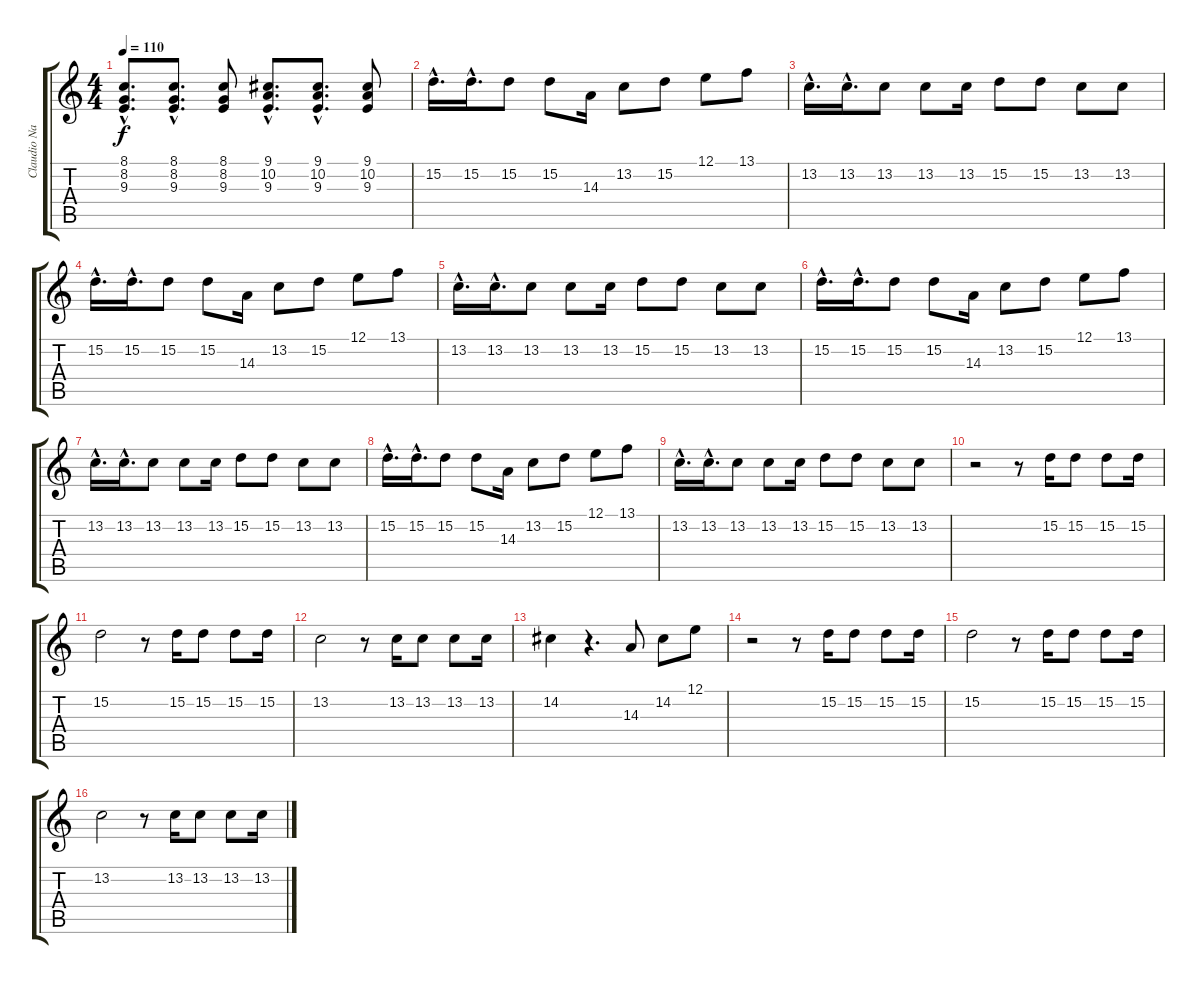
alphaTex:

\track ("Claudio Narea (Teclado N2)" "Claudio Na") {instrument accordion}
\staff {score tabs}
\tuning (E4 B3 G3 D3 A2 E2) {hide}
\ts (4 4)
\tempo 110
\clef g2
\ks c
(8.1{hac} 8.2{hac} 9.3{hac}).8{d dy f volume 13} (8.1{hac} 8.2{hac} 9.3{hac}).8{d} (8.1 8.2 9.3).8 (9.1{hac} 10.2{hac} 9.3{hac}).8{d} (9.1{hac} 10.2{hac} 9.3{hac}).8{d} (9.1 10.2 9.3).8 |
15.2{hac}.16{d volume 8} 15.2{hac}.16{d} 15.2.8 15.2.8 14.3.16 13.2.8 15.2.8 12.1.8 13.1.8 |
13.2{hac}.16{d} 13.2{hac}.16{d} 13.2.8 13.2.8 13.2.16 15.2.8 15.2.8 13.2.8 13.2.8 |
15.2{hac}.16{d} 15.2{hac}.16{d} 15.2.8 15.2.8 14.3.16 13.2.8 15.2.8 12.1.8 13.1.8 |
13.2{hac}.16{d} 13.2{hac}.16{d} 13.2.8 13.2.8 13.2.16 15.2.8 15.2.8 13.2.8 13.2.8 |
15.2{hac}.16{d} 15.2{hac}.16{d} 15.2.8 15.2.8 14.3.16 13.2.8 15.2.8 12.1.8 13.1.8 |
13.2{hac}.16{d} 13.2{hac}.16{d} 13.2.8 13.2.8 13.2.16 15.2.8 15.2.8 13.2.8 13.2.8 |
15.2{hac}.16{d} 15.2{hac}.16{d} 15.2.8 15.2.8 14.3.16 13.2.8 15.2.8 12.1.8 13.1.8 |
13.2{hac}.16{d} 13.2{hac}.16{d} 13.2.8 13.2.8 13.2.16 15.2.8 15.2.8 13.2.8 13.2.8 |
r.2 r.8 15.2.16 15.2.8 15.2.8 15.2.16 |
15.2.2 r.8 15.2.16 15.2.8 15.2.8 15.2.16 |
13.2.2 r.8 13.2.16 13.2.8 13.2.8 13.2.16 |
14.2.4 r.4{d} 14.3.8 14.2.8 12.1.8 |
r.2 r.8 15.2.16 15.2.8 15.2.8 15.2.16 |
15.2.2 r.8 15.2.16 15.2.8 15.2.8 15.2.16 |
13.2.2 r.8 13.2.16 13.2.8 13.2.8 13.2.16
